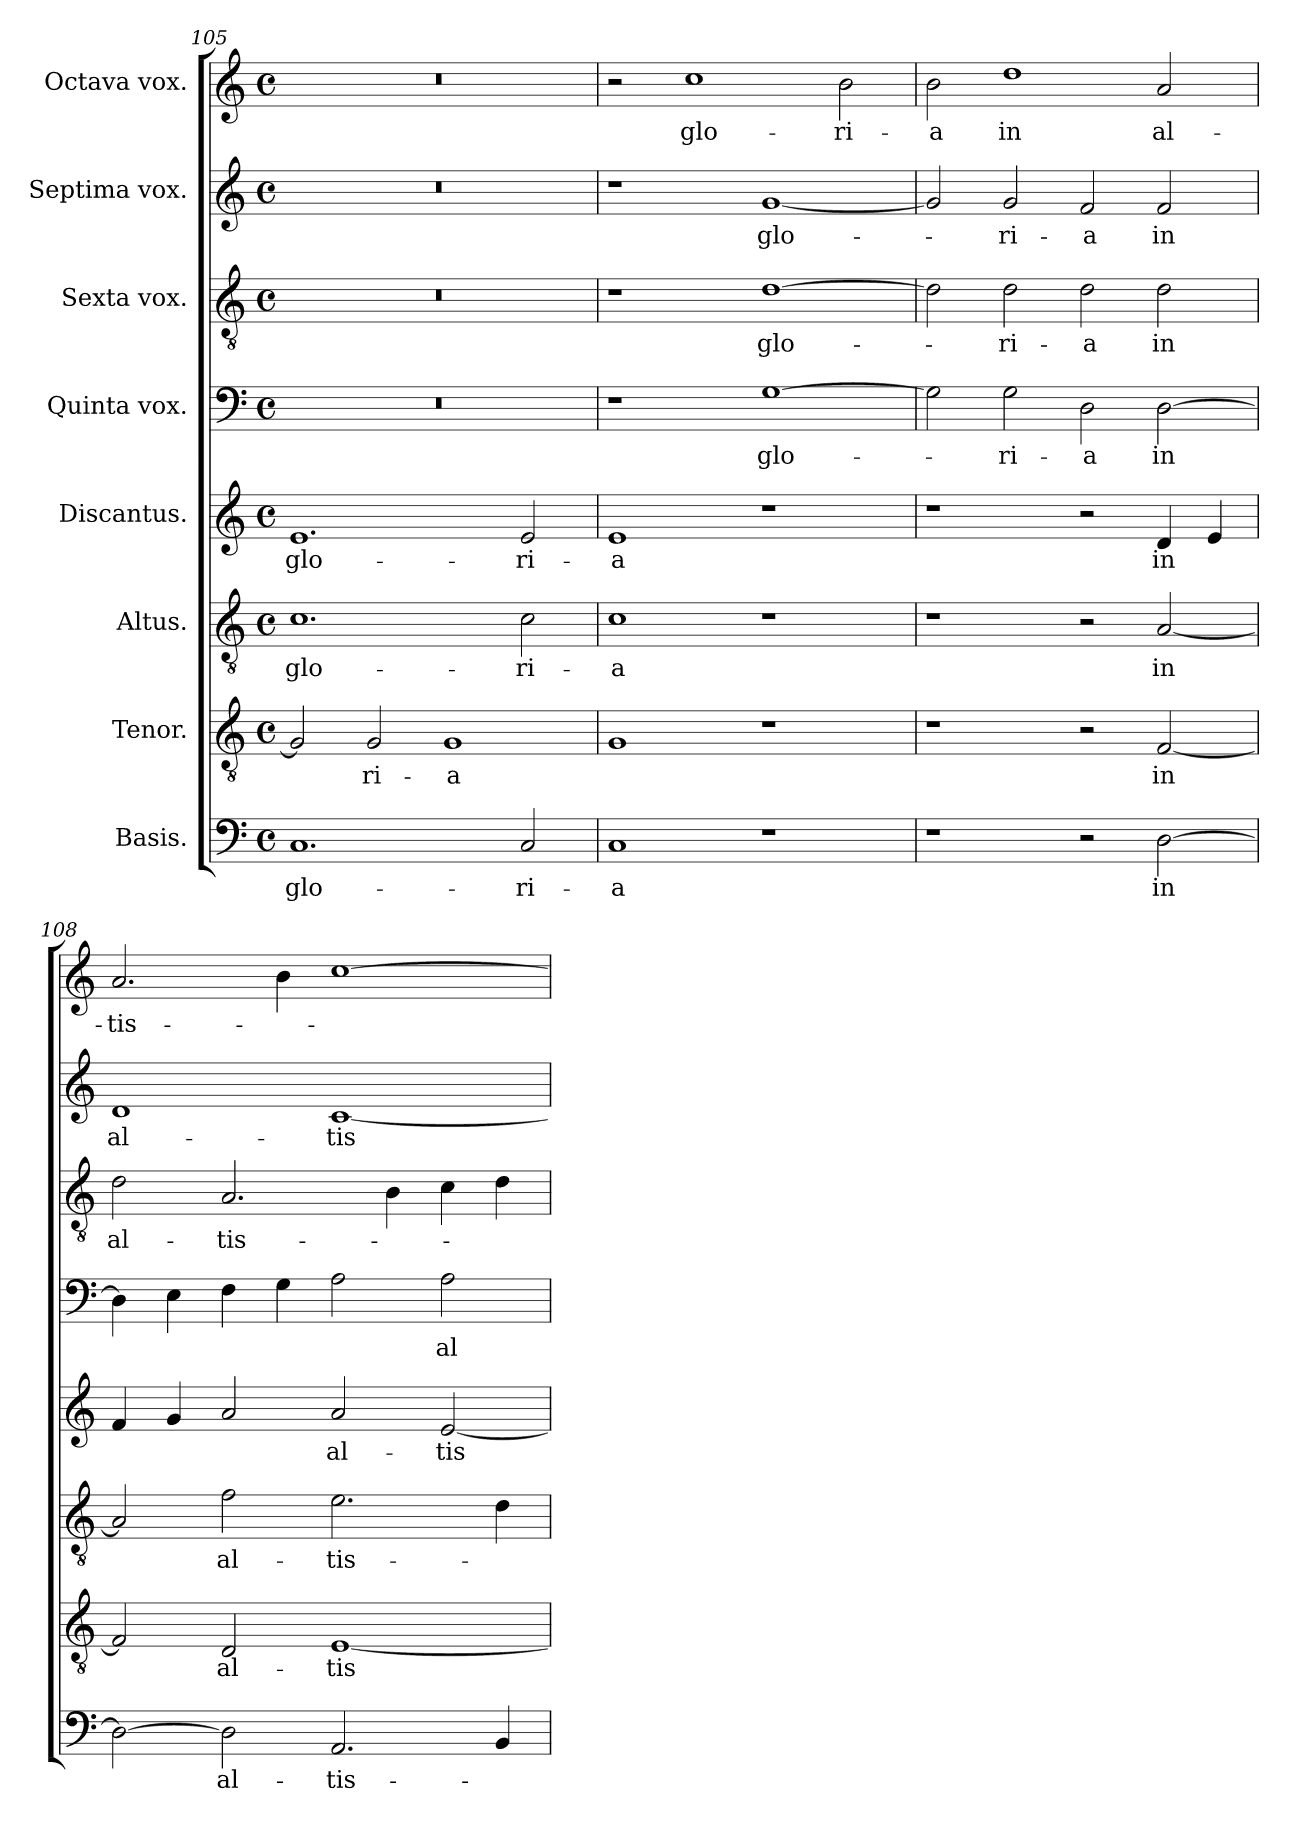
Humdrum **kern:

**kern	**text	**kern	**text	**kern	**text	**kern	**text	**kern	**text	**kern	**text	**kern	**text	**kern	**text
*part8	*part8	*part7	*part7	*part6	*part6	*part5	*part5	*part4	*part4	*part3	*part3	*part2	*part2	*part1	*part1
*staff8	*staff8	*staff7	*staff7	*staff6	*staff6	*staff5	*staff5	*staff4	*staff4	*staff3	*staff3	*staff2	*staff2	*staff1	*staff1
*I"Basis.	*	*I"Tenor.	*	*I"Altus.	*	*I"Discantus.	*	*I"Quinta vox.	*	*I"Sexta vox.	*	*I"Septima vox.	*	*I"Octava vox.	*
*clefF4	*	*clefGv2	*	*clefGv2	*	*clefG2	*	*clefF4	*	*clefGv2	*	*clefG2	*	*clefG2	*
*k[]	*	*k[]	*	*k[]	*	*k[]	*	*k[]	*	*k[]	*	*k[]	*	*k[]	*
*M4/2	*	*M4/2	*	*M4/2	*	*M4/2	*	*M4/2	*	*M4/2	*	*M4/2	*	*M4/2	*
*met(c)	*	*met(c)	*	*met(c)	*	*met(c)	*	*met(c)	*	*met(c)	*	*met(c)	*	*met(c)	*
=105	=105	=105	=105	=105	=105	=105	=105	=105	=105	=105	=105	=105	=105	=105	=105
!	!LO:LY:b	!	!	!	!LO:LY:b	!	!LO:LY:b	!	!	!	!	!	!	!	!
1.C	glo-	2G/]	.	1.c	glo-	1.e	glo-	0r	.	0r	.	0r	.	0r	.
!	!	!	!LO:LY:b	!	!	!	!	!	!	!	!	!	!	!	!
.	.	2G/	-ri-	.	.	.	.	.	.	.	.	.	.	.	.
!	!	!	!LO:LY:b	!	!	!	!	!	!	!	!	!	!	!	!
.	.	1G	-a	.	.	.	.	.	.	.	.	.	.	.	.
!	!LO:LY:b	!	!	!	!LO:LY:b	!	!LO:LY:b	!	!	!	!	!	!	!	!
2C/	-ri-	.	.	2c\	-ri-	2e/	-ri-	.	.	.	.	.	.	.	.
=106	=106	=106	=106	=106	=106	=106	=106	=106	=106	=106	=106	=106	=106	=106	=106
!	!LO:LY:b	!	!	!	!LO:LY:b	!	!LO:LY:b	!	!	!	!	!	!	!	!
1C	-a	1G	.	1c	-a	1e	-a	1r	.	1r	.	1r	.	2r	.
!	!	!	!	!	!	!	!	!	!	!	!	!	!	!	!LO:LY:b
.	.	.	.	.	.	.	.	.	.	.	.	.	.	1cc	glo-
!	!	!	!	!	!	!	!	!	!LO:LY:b	!	!LO:LY:b	!	!LO:LY:b	!	!
1r	.	1r	.	1r	.	1r	.	[1G	glo-	[1d	glo-	[1g	glo-	.	.
!	!	!	!	!	!	!	!	!	!	!	!	!	!	!	!LO:LY:b
.	.	.	.	.	.	.	.	.	.	.	.	.	.	2b\	-ri-
=107	=107	=107	=107	=107	=107	=107	=107	=107	=107	=107	=107	=107	=107	=107	=107
!	!	!	!	!	!	!	!	!	!	!	!	!	!	!	!LO:LY:b
1r	.	1r	.	1r	.	1r	.	2G\]	.	2d\]	.	2g/]	.	2b\	-a
!	!	!	!	!	!	!	!	!	!LO:LY:b	!	!LO:LY:b	!	!LO:LY:b	!	!LO:LY:b
.	.	.	.	.	.	.	.	2G\	-ri-	2d\	-ri-	2g/	-ri-	1dd	in
!	!	!	!	!	!	!	!	!	!LO:LY:b	!	!LO:LY:b	!	!LO:LY:b	!	!
2r	.	2r	.	2r	.	2r	.	2D\	-a	2d\	-a	2f/	-a	.	.
!	!LO:LY:b	!	!LO:LY:b	!	!LO:LY:b	!	!LO:LY:b	!	!LO:LY:b	!	!LO:LY:b	!	!LO:LY:b	!	!LO:LY:b
[2D\	in	[2F/	in	[2A/	in	4d/	in	[2D\	in	2d\	in	2f/	in	2a/	al-
.	.	.	.	.	.	4e/	.	.	.	.	.	.	.	.	.
=108	=108	=108	=108	=108	=108	=108	=108	=108	=108	=108	=108	=108	=108	=108	=108
!	!	!	!	!	!	!	!	!	!	!	!LO:LY:b	!	!LO:LY:b	!	!LO:LY:b
2D\_	.	2F/]	.	2A/]	.	4f/	.	4D\]	.	2d\	al-	1d	al-	2.a/	-tis-
.	.	.	.	.	.	4g/	.	4E\	.	.	.	.	.	.	.
!	!LO:LY:b	!	!LO:LY:b	!	!LO:LY:b	!	!	!	!	!	!LO:LY:b	!	!	!	!
2D\]	al-	2D/	al-	2f\	al-	2a/	.	4F\	.	2.A/	-tis-	.	.	.	.
.	.	.	.	.	.	.	.	4G\	.	.	.	.	.	4b\	.
!	!LO:LY:b	!	!LO:LY:b	!	!LO:LY:b	!	!LO:LY:b	!	!	!	!	!	!LO:LY:b	!	!
2.AA/	-tis-	[1E	-tis-	2.e\	-tis-	2a/	al-	2A\	.	.	.	[1c	-tis-	[1cc	.
.	.	.	.	.	.	.	.	.	.	4B\	.	.	.	.	.
!	!	!	!	!	!	!	!LO:LY:b	!	!LO:LY:b	!	!	!	!	!	!
.	.	.	.	.	.	[2e/	-tis-	2A\	al-	4c\	.	.	.	.	.
4BB/	.	.	.	4d\	.	.	.	.	.	4d\	.	.	.	.	.
=	=	=	=	=	=	=	=	=	=	=	=	=	=	=	=
*-	*-	*-	*-	*-	*-	*-	*-	*-	*-	*-	*-	*-	*-	*-	*-
